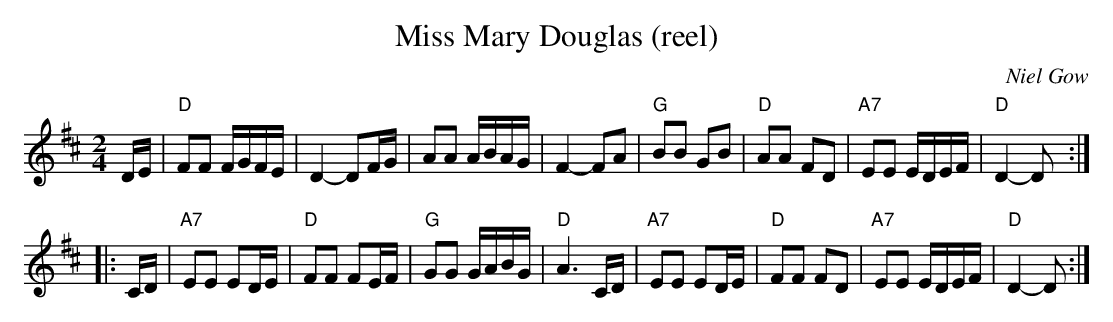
X:1
T: Miss Mary Douglas (reel)
C: Niel Gow
M: 2/4
L: 1/16
K: D
DE \
| "D"F2F2 FGFE | D4- D2FG | A2A2 ABAG | F4- F2A2 \
| "G"B2B2 G2B2 | "D"A2A2 F2D2 | "A7"E2E2 EDEF | "D"D4- D2 :|
|: CD \
| "A7"E2E2 E2DE | "D"F2F2 F2EF | "G"G2G2 GABG | "D"A6 CD \
| "A7"E2E2 E2DE | "D"F2F2 F2D2 | "A7"E2E2 EDEF | "D"D4- D2 :|
